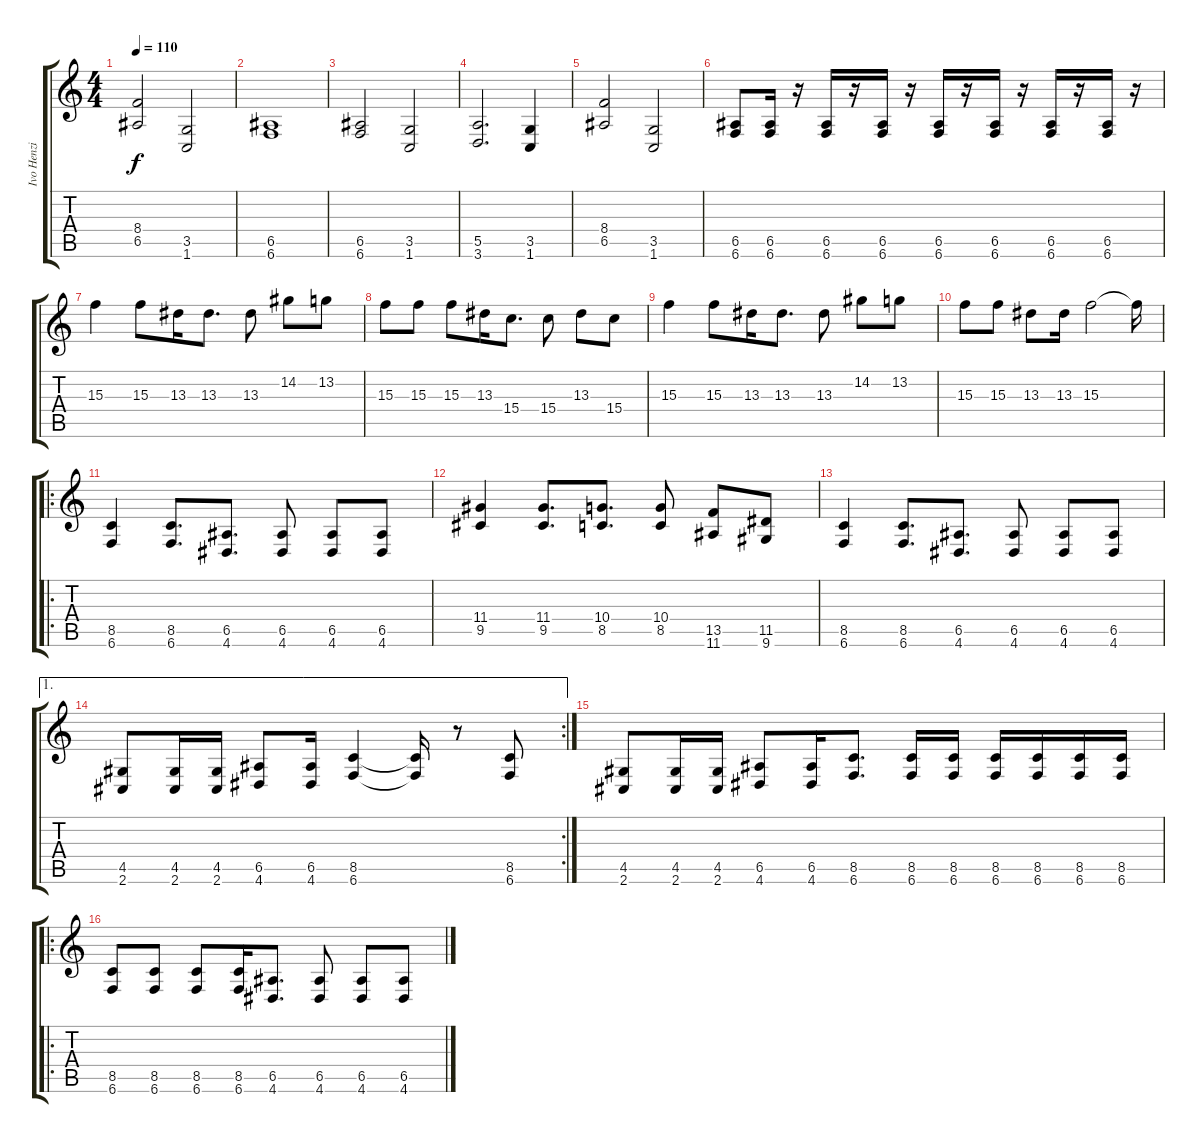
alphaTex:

\track ("Ivo Henzi" "Ivo Henzi") {instrument distortionguitar}
\staff {score tabs}
\tuning (B3 Gb3 D3 A2 E2 B1) {hide}
\ts (4 4)
\tempo 110
\clef g2
\ks c
(8.4 6.5).2{dy f} (3.5 1.6).2 |
(6.5 6.6).1 |
(6.5 6.6).2 (3.5 1.6).2 |
(5.5 3.6).2{d} (3.5 1.6).4 |
(8.4 6.5).2 (3.5 1.6).2 |
(6.5 6.6).8 (6.5 6.6).16 r.16 (6.5 6.6).16 r.16 (6.5 6.6).16 r.16 (6.5 6.6).16 r.16 (6.5 6.6).16 r.16 (6.5 6.6).16 r.16 (6.5 6.6).16 r.16 |
15.3.4{instrument acousticguitarsteel} 15.3.8 13.3.16 13.3.8{d} 13.3.8 14.2.8 13.2.8 |
15.3.8 15.3.8 15.3.8 13.3.16 15.4.8{d} 15.4.8 13.3.8 15.4.8 |
15.3.4 15.3.8 13.3.16 13.3.8{d} 13.3.8 14.2.8 13.2.8 |
15.3.8 15.3.8 13.3.8 13.3.16 15.3.2 15.3{t}.16 |
\ro
(8.5 6.6).4{instrument distortionguitar} (8.5 6.6).8{d} (6.5 4.6).8{d} (6.5 4.6).8 (6.5 4.6).8 (6.5 4.6).8 |
(11.4 9.5).4 (11.4 9.5).8{d} (10.4 8.5).8{d} (10.4 8.5).8 (13.5 11.6).8 (11.5 9.6).8 |
(8.5 6.6).4 (8.5 6.6).8{d} (6.5 4.6).8{d} (6.5 4.6).8 (6.5 4.6).8 (6.5 4.6).8 |
\ae 1
\rc 2
(4.5 2.6).8 (4.5 2.6).16 (4.5 2.6).16 (6.5 4.6).8 (6.5 4.6).16 (8.5 6.6).4 (8.5{t} 6.6{t}).16 r.8 (8.5 6.6).8 |
(4.5 2.6).8 (4.5 2.6).16 (4.5 2.6).16 (6.5 4.6).8 (6.5 4.6).16 (8.5 6.6).8{d} (8.5 6.6).16 (8.5 6.6).16 (8.5 6.6).16 (8.5 6.6).16 (8.5 6.6).16 (8.5 6.6).16 |
\ro
(8.5 6.6).8 (8.5 6.6).8 (8.5 6.6).8 (8.5 6.6).16 (6.5 4.6).8{d} (6.5 4.6).8 (6.5 4.6).8 (6.5 4.6).8
